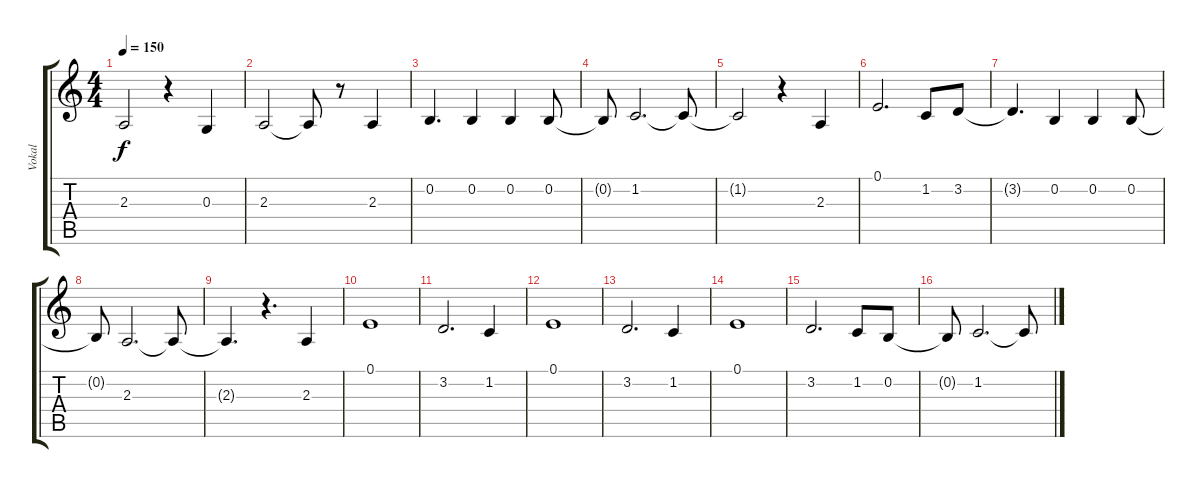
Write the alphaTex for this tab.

\track ("Vokal" "Vokal") {instrument choiraahs}
\staff {score tabs}
\tuning (E4 B3 G3 D3 A2 E2) {hide}
\ts (4 4)
\tempo 150
\clef g2
\ks c
2.3{t}.2{dy f} r.4 0.3.4 |
2.3.2 2.3{t}.8 r.8 2.3.4 |
0.2.4{d} 0.2.4 0.2.4 0.2.8 |
0.2{t}.8 1.2.2{d} 1.2{t}.8 |
1.2{t}.2 r.4 2.3.4 |
0.1.2{d} 1.2.8 3.2.8 |
3.2{t}.4{d} 0.2.4 0.2.4 0.2.8 |
0.2{t}.8 2.3.2{d} 2.3{t}.8 |
2.3{t}.4{d} r.4{d} 2.3.4 |
0.1.1 |
3.2.2{d} 1.2.4 |
0.1.1 |
3.2.2{d} 1.2.4 |
0.1.1 |
3.2.2{d} 1.2.8 0.2.8 |
0.2{t}.8 1.2.2{d} 1.2{t}.8
